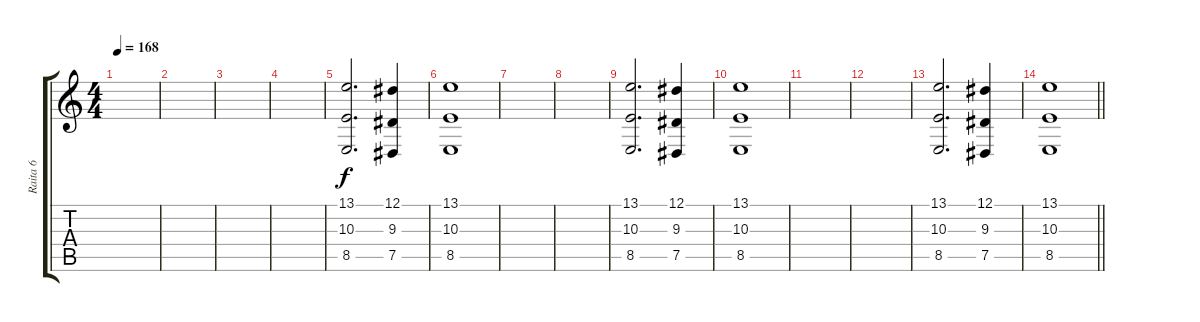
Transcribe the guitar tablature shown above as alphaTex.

\track ("Raita 6" "Raita 6") {instrument orchestrahit}
\staff {score tabs}
\tuning (Eb4 Bb3 Gb3 Db3 Ab2 Eb2) {hide}
\ts (4 4)
\tempo 168
\clef g2
\ks c
|
|
|
|
(13.1 10.3 8.5).2{d} (12.1 9.3 7.5).4 |
(13.1 10.3 8.5).1 |
|
|
(13.1 10.3 8.5).2{d} (12.1 9.3 7.5).4 |
(13.1 10.3 8.5).1 |
|
|
(13.1 10.3 8.5).2{d} (12.1 9.3 7.5).4 |
\barLineRight lightlight
(13.1 10.3 8.5).1
